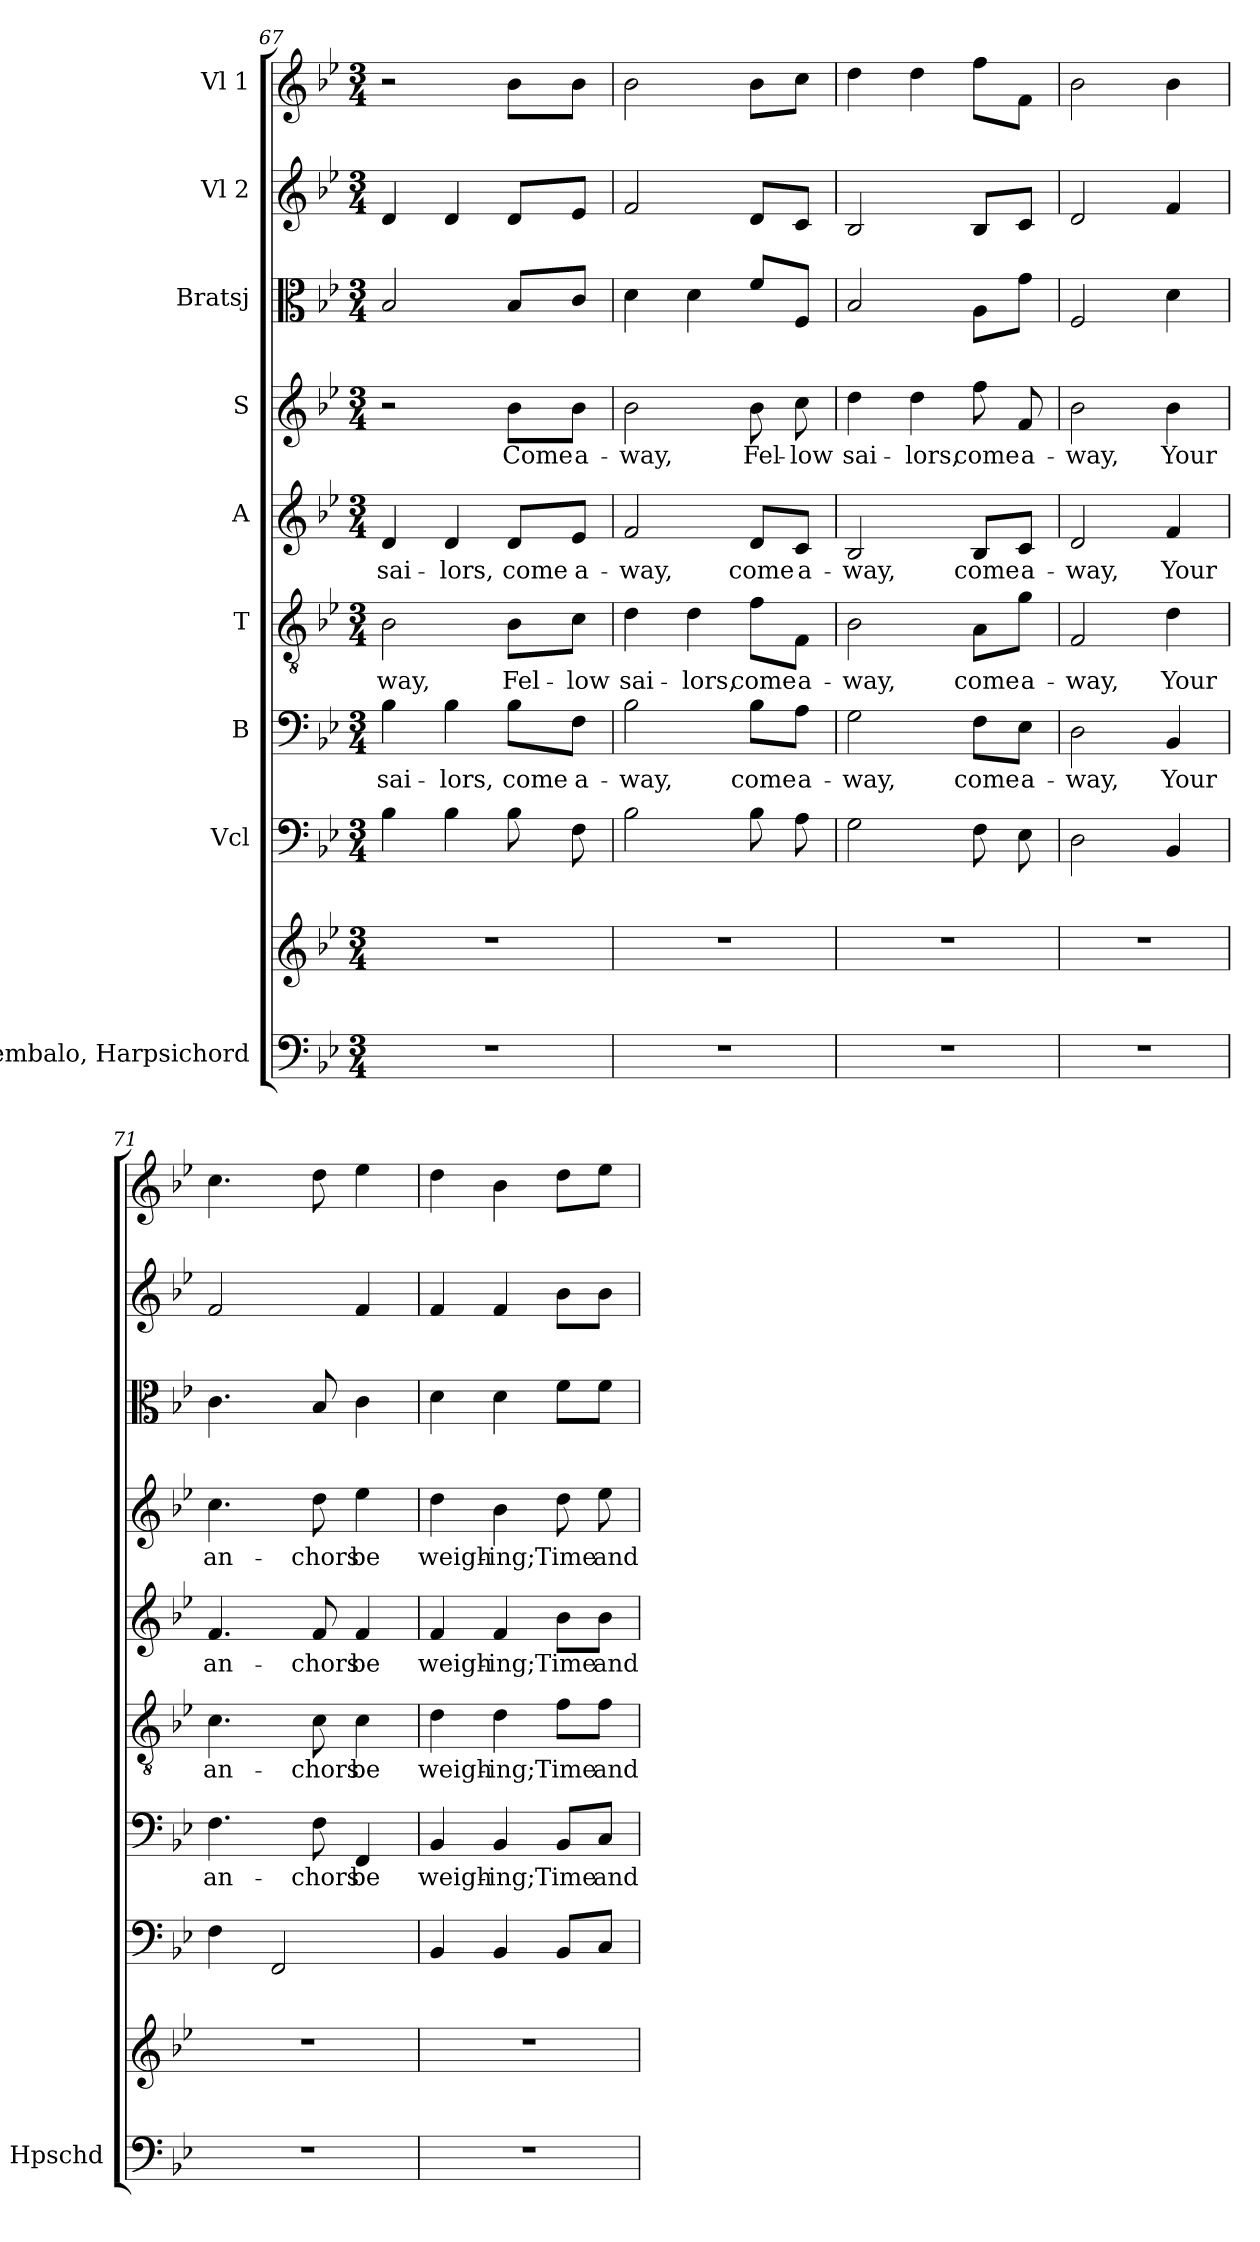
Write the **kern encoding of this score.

**kern	**kern	**kern	**kern	**text	**kern	**text	**kern	**text	**kern	**text	**kern	**kern	**kern
*part9	*part9	*part8	*part7	*part7	*part6	*part6	*part5	*part5	*part4	*part4	*part3	*part2	*part1
*staff10	*staff9	*staff8	*staff7	*staff7	*staff6	*staff6	*staff5	*staff5	*staff4	*staff4	*staff3	*staff2	*staff1
*I"Cembalo, Harpsichord	*	*I"Vcl	*I"B	*	*I"T	*	*I"A	*	*I"S	*	*I"Bratsj	*I"Vl 2	*I"Vl 1
*I'Hpschd	*	*	*	*	*	*	*	*	*	*	*	*	*
!!LO:PB:g=z
*clefF4	*clefG2	*clefF4	*clefF4	*	*clefGv2	*	*clefG2	*	*clefG2	*	*clefC3	*clefG2	*clefG2
*	*	*ITrd7c12	*	*	*	*	*	*	*	*	*	*	*
*k[b-e-]	*k[b-e-]	*k[b-e-]	*k[b-e-]	*	*k[b-e-]	*	*k[b-e-]	*	*k[b-e-]	*	*k[b-e-]	*k[b-e-]	*k[b-e-]
*M3/4	*M3/4	*M3/4	*M3/4	*	*M3/4	*	*M3/4	*	*M3/4	*	*M3/4	*M3/4	*M3/4
=67	=67	=67	=67	=67	=67	=67	=67	=67	=67	=67	=67	=67	=67
!	!	!	!	!LO:LY:b	!	!LO:LY:b	!	!LO:LY:b	!	!	!	!	!
2.r	2.r	4BB-\	4B-\	sai-	2B-\	-way,	4d/	sai-	2r	.	2B-/	4d/	2r
!	!	!	!	!LO:LY:b	!	!	!	!LO:LY:b	!	!	!	!	!
.	.	4BB-\	4B-\	-lors,	.	.	4d/	-lors,	.	.	.	4d/	.
!	!	!	!	!LO:LY:b	!	!LO:LY:b	!	!LO:LY:b	!	!LO:LY:b	!	!	!
.	.	8BB-\	8B-\L	come	8B-\L	Fel-	8d/L	come	8b-\L	Come	8B-/L	8d/L	8b-\L
!	!	!	!	!LO:LY:b	!	!LO:LY:b	!	!LO:LY:b	!	!LO:LY:b	!	!	!
.	.	8FF\	8F\J	a-	8c\J	-low	8e-/J	a-	8b-\J	a-	8c/J	8e-/J	8b-\J
=68	=68	=68	=68	=68	=68	=68	=68	=68	=68	=68	=68	=68	=68
!	!	!	!	!LO:LY:b	!	!LO:LY:b	!	!LO:LY:b	!	!LO:LY:b	!	!	!
2.r	2.r	2BB-\	2B-\	-way,	4d\	sai-	2f/	-way,	2b-\	-way,	4d\	2f/	2b-\
!	!	!	!	!	!	!LO:LY:b	!	!	!	!	!	!	!
.	.	.	.	.	4d\	-lors,	.	.	.	.	4d\	.	.
!	!	!	!	!LO:LY:b	!	!LO:LY:b	!	!LO:LY:b	!	!LO:LY:b	!	!	!
.	.	8BB-\	8B-\L	come	8f\L	come	8d/L	come	8b-\	Fel-	8f/L	8d/L	8b-\L
!	!	!	!	!LO:LY:b	!	!LO:LY:b	!	!LO:LY:b	!	!LO:LY:b	!	!	!
.	.	8AA\	8A\J	a-	8F\J	a-	8c/J	a-	8cc\	-low	8F/J	8c/J	8cc\J
=69	=69	=69	=69	=69	=69	=69	=69	=69	=69	=69	=69	=69	=69
!	!	!	!	!LO:LY:b	!	!LO:LY:b	!	!LO:LY:b	!	!LO:LY:b	!	!	!
2.r	2.r	2GG\	2G\	-way,	2B-\	-way,	2B-/	-way,	4dd\	sai-	2B-/	2B-/	4dd\
!	!	!	!	!	!	!	!	!	!	!LO:LY:b	!	!	!
.	.	.	.	.	.	.	.	.	4dd\	-lors,	.	.	4dd\
!	!	!	!	!LO:LY:b	!	!LO:LY:b	!	!LO:LY:b	!	!LO:LY:b	!	!	!
.	.	8FF\	8F\L	come	8A\L	come	8B-/L	come	8ff\	come	8A\L	8B-/L	8ff\L
!	!	!	!	!LO:LY:b	!	!LO:LY:b	!	!LO:LY:b	!	!LO:LY:b	!	!	!
.	.	8EE-\	8E-\J	a-	8g\J	a-	8c/J	a-	8f/	a-	8g\J	8c/J	8f\J
=70	=70	=70	=70	=70	=70	=70	=70	=70	=70	=70	=70	=70	=70
!	!	!	!	!LO:LY:b	!	!LO:LY:b	!	!LO:LY:b	!	!LO:LY:b	!	!	!
2.r	2.r	2DD\	2D\	-way,	2F/	-way,	2d/	-way,	2b-\	-way,	2F/	2d/	2b-\
!	!	!	!	!LO:LY:b	!	!LO:LY:b	!	!LO:LY:b	!	!LO:LY:b	!	!	!
.	.	4BBB-/	4BB-/	Your	4d\	Your	4f/	Your	4b-\	Your	4d\	4f/	4b-\
=71	=71	=71	=71	=71	=71	=71	=71	=71	=71	=71	=71	=71	=71
!	!	!	!	!LO:LY:b	!	!LO:LY:b	!	!LO:LY:b	!	!LO:LY:b	!	!	!
2.r	2.r	4FF\	4.F\	an-	4.c\	an-	4.f/	an-	4.cc\	an-	4.c\	2f/	4.cc\
.	.	2FFF/	.	.	.	.	.	.	.	.	.	.	.
!	!	!	!	!LO:LY:b	!	!LO:LY:b	!	!LO:LY:b	!	!LO:LY:b	!	!	!
.	.	.	8F\	-chors	8c\	-chors	8f/	-chors	8dd\	-chors	8B-/	.	8dd\
!	!	!	!	!LO:LY:b	!	!LO:LY:b	!	!LO:LY:b	!	!LO:LY:b	!	!	!
.	.	.	4FF/	be	4c\	be	4f/	be	4ee-\	be	4c\	4f/	4ee-\
!!LO:PB:g=z
=72	=72	=72	=72	=72	=72	=72	=72	=72	=72	=72	=72	=72	=72
!	!	!	!	!LO:LY:b	!	!LO:LY:b	!	!LO:LY:b	!	!LO:LY:b	!	!	!
2.r	2.r	4BBB-/	4BB-/	weigh-	4d\	weigh-	4f/	weigh-	4dd\	weigh-	4d\	4f/	4dd\
!	!	!	!	!LO:LY:b	!	!LO:LY:b	!	!LO:LY:b	!	!LO:LY:b	!	!	!
.	.	4BBB-/	4BB-/	-ing;	4d\	-ing;	4f/	-ing;	4b-\	-ing;	4d\	4f/	4b-\
!	!	!	!	!LO:LY:b	!	!LO:LY:b	!	!LO:LY:b	!	!LO:LY:b	!	!	!
.	.	8BBB-/L	8BB-/L	Time	8f\L	Time	8b-\L	Time	8dd\	Time	8f\L	8b-\L	8dd\L
!	!	!	!	!LO:LY:b	!	!LO:LY:b	!	!LO:LY:b	!	!LO:LY:b	!	!	!
.	.	8CC/J	8C/J	and	8f\J	and	8b-\J	and	8ee-\	and	8f\J	8b-\J	8ee-\J
=	=	=	=	=	=	=	=	=	=	=	=	=	=
*-	*-	*-	*-	*-	*-	*-	*-	*-	*-	*-	*-	*-	*-
